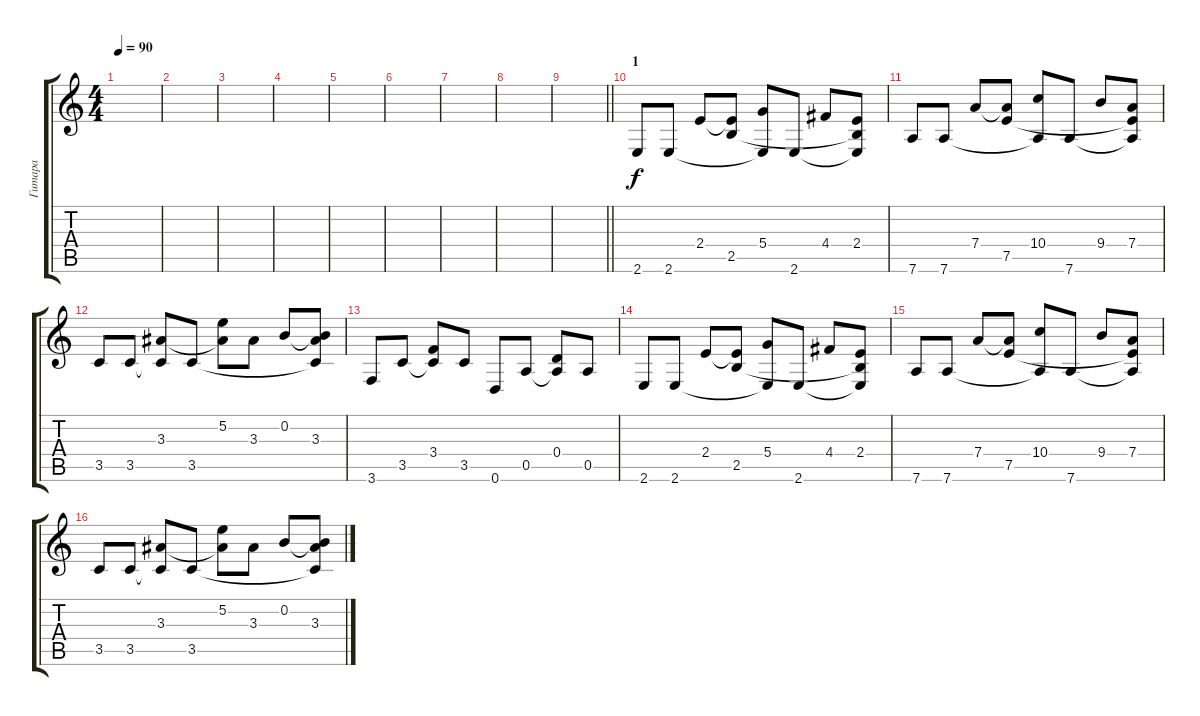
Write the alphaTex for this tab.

\track ("Гитара" "Гитара") {instrument distortionguitar}
\staff {score tabs}
\tuning (E4 B3 G3 D3 A2 D2) {hide}
\ts (4 4)
\tempo 90
\clef g2
\ks c
|
|
|
|
|
|
|
|
\barLineRight lightlight
|
\section ("" "1")
2.6.8 2.6.8 2.4.8 (2.4{t} 2.5).8 (5.4 2.6{t}).8 2.6.8 4.4.8 (2.4 2.5{t} 2.6{t}).8 |
7.6.8 7.6.8 7.4.8 (7.4{t} 7.5).8 (10.4 7.6{t}).8 7.6.8 9.4.8 (7.4 7.5{t} 7.6{t}).8 |
3.5.8 3.5.8 (3.3 3.5{t}).8 3.5.8 (5.2 3.3{t}).8 3.3.8 0.2.8 (0.2{t} 3.3 3.5{t}).8 |
3.6.8 3.5.8 (3.4 3.5{t}).8 3.5.8 0.6.8 0.5.8 (0.4 0.5{t}).8 0.5.8 |
2.6.8 2.6.8 2.4.8 (2.4{t} 2.5).8 (5.4 2.6{t}).8 2.6.8 4.4.8 (2.4 2.5{t} 2.6{t}).8 |
7.6.8 7.6.8 7.4.8 (7.4{t} 7.5).8 (10.4 7.6{t}).8 7.6.8 9.4.8 (7.4 7.5{t} 7.6{t}).8 |
3.5.8 3.5.8 (3.3 3.5{t}).8 3.5.8 (5.2 3.3{t}).8 3.3.8 0.2.8 (0.2{t} 3.3 3.5{t}).8
